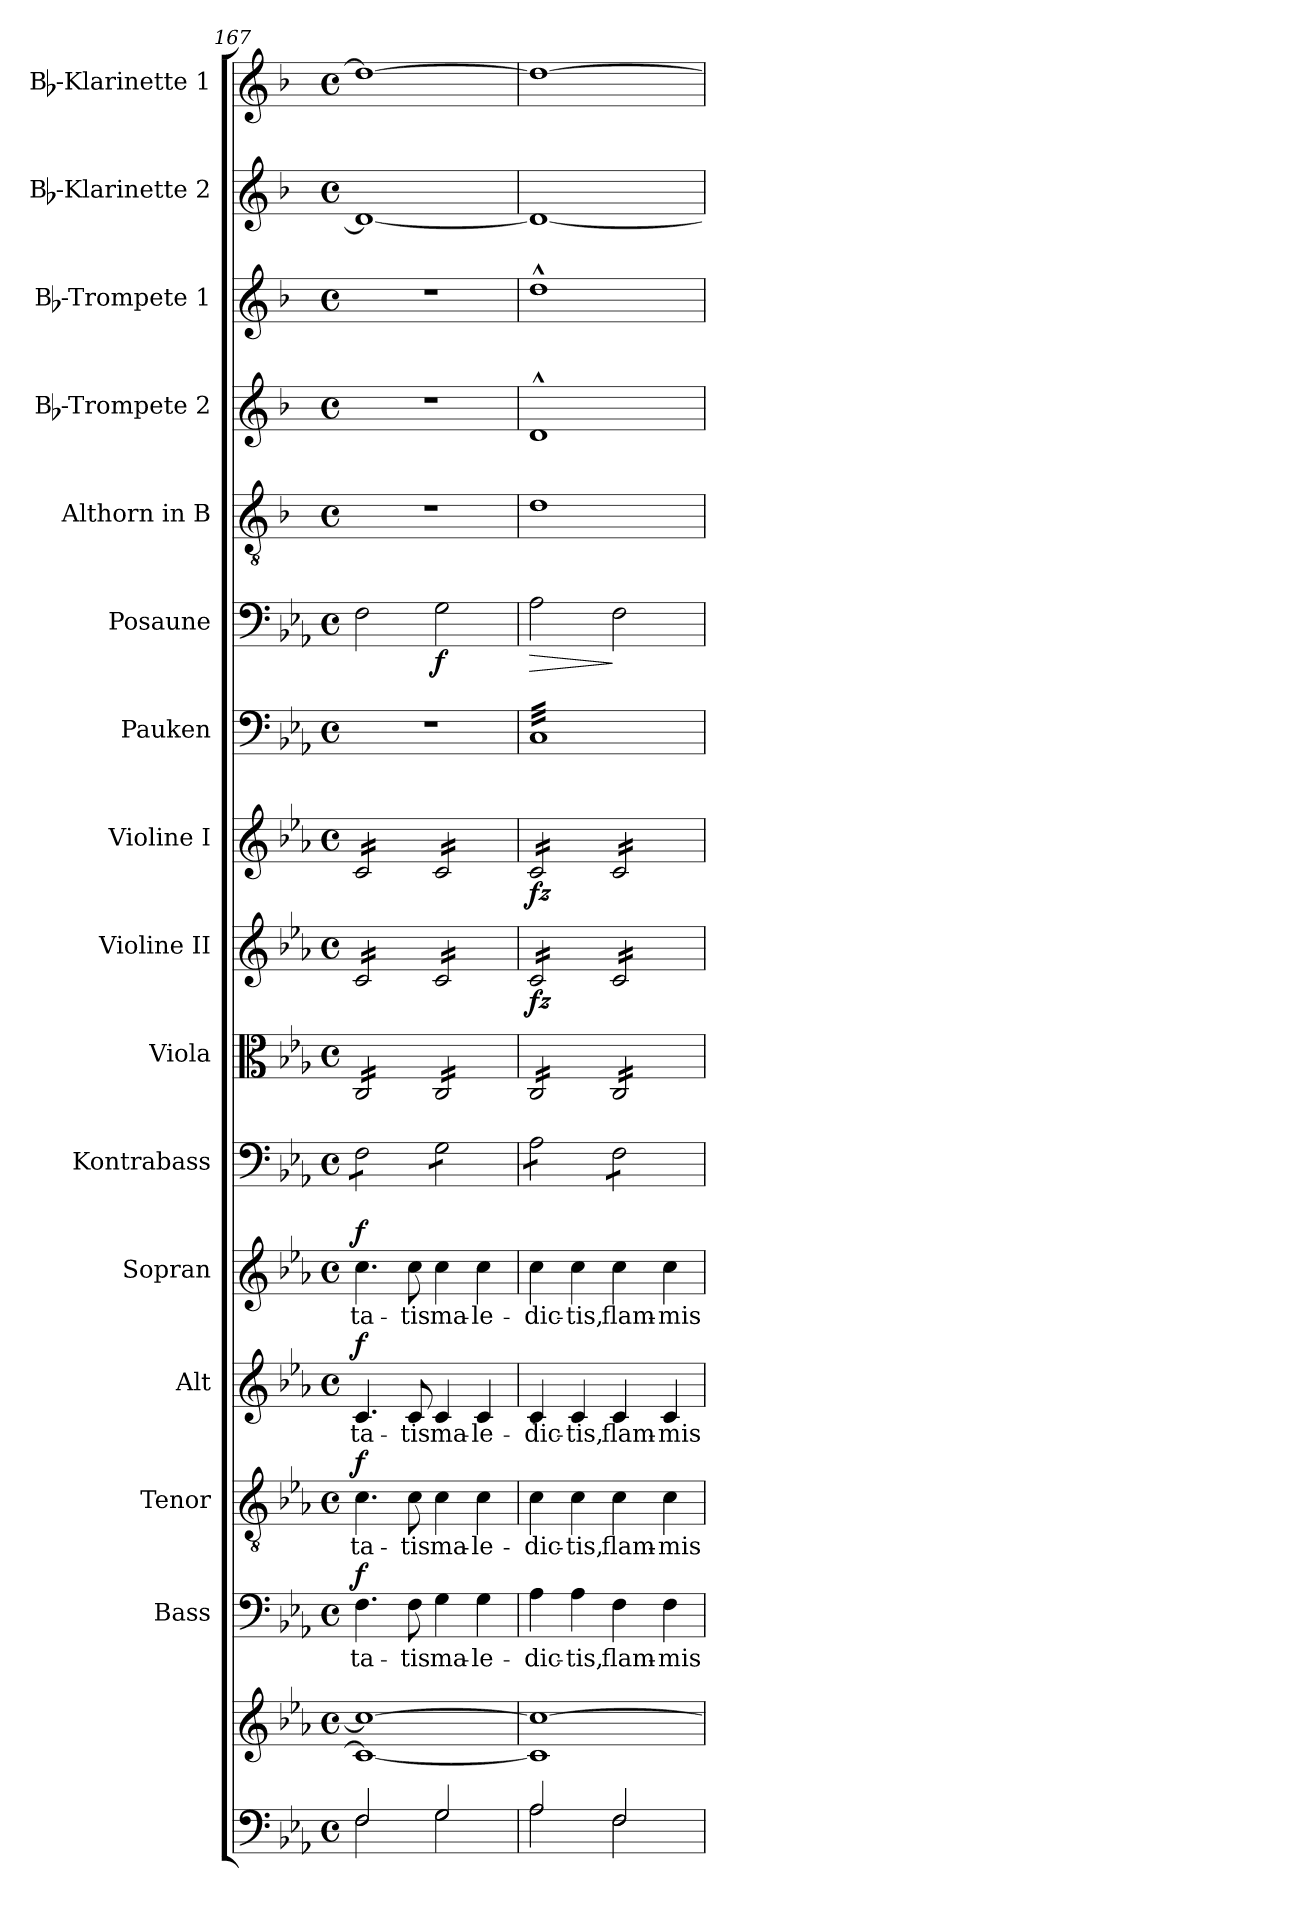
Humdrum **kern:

**kern	**kern	**kern	**text	**dynam	**kern	**text	**dynam	**kern	**text	**dynam	**kern	**text	**dynam	**kern	**kern	**kern	**dynam	**kern	**dynam	**kern	**kern	**dynam	**kern	**kern	**kern	**kern	**kern
*part16	*part16	*part15	*part15	*part15	*part14	*part14	*part14	*part13	*part13	*part13	*part12	*part12	*part12	*part11	*part10	*part9	*part9	*part8	*part8	*part7	*part6	*part6	*part5	*part4	*part3	*part2	*part1
*staff17	*staff16	*staff15	*staff15	*staff15	*staff14	*staff14	*staff14	*staff13	*staff13	*staff13	*staff12	*staff12	*staff12	*staff11	*staff10	*staff9	*staff9	*staff8	*staff8	*staff7	*staff6	*staff6	*staff5	*staff4	*staff3	*staff2	*staff1
*	*	*I"Bass	*	*	*I"Tenor	*	*	*I"Alt	*	*	*I"Sopran	*	*	*I"Kontrabass	*I"Viola	*I"Violine II	*	*I"Violine I	*	*I"Pauken	*I"Posaune	*	*I"Althorn in B	*I"Bb-Trompete 2	*I"Bb-Trompete 1	*I"Bb-Klarinette 2	*I"Bb-Klarinette 1
*	*	*I'B.	*	*	*I'T.	*	*	*I'A.	*	*	*I'S.	*	*	*I'Kb.	*I'Vla.	*I'Vl. II	*	*I'Vl. I	*	*I'Pk.	*I'Pos.	*	*	*I'Bb Trp. 2	*I'Bb Trp. 1	*I'Bb Kl. 2	*I'Bb Kl. 1
*clefF4	*clefG2	*clefF4	*	*	*clefGv2	*	*	*clefG2	*	*	*clefG2	*	*	*clefF4	*clefC3	*clefG2	*	*clefG2	*	*clefF4	*clefF4	*	*clefGv2	*clefG2	*clefG2	*clefG2	*clefG2
*	*	*	*	*	*	*	*	*	*	*	*	*	*	*ITrd7c12	*	*	*	*	*	*	*	*	*ITrd1c2	*ITrd1c2	*ITrd1c2	*ITrd1c2	*ITrd1c2
*k[b-e-a-]	*k[b-e-a-]	*k[b-e-a-]	*	*	*k[b-e-a-]	*	*	*k[b-e-a-]	*	*	*k[b-e-a-]	*	*	*k[b-e-a-]	*k[b-e-a-]	*k[b-e-a-]	*	*k[b-e-a-]	*	*k[b-e-a-]	*k[b-e-a-]	*	*k[b-e-a-]	*k[b-e-a-]	*k[b-e-a-]	*k[b-e-a-]	*k[b-e-a-]
*E-:	*E-:	*E-:	*	*	*E-:	*	*	*E-:	*	*	*E-:	*	*	*E-:	*E-:	*E-:	*	*E-:	*	*E-:	*E-:	*	*E-:	*E-:	*E-:	*E-:	*E-:
*M4/4	*M4/4	*M4/4	*	*	*M4/4	*	*	*M4/4	*	*	*M4/4	*	*	*M4/4	*M4/4	*M4/4	*	*M4/4	*	*M4/4	*M4/4	*	*M4/4	*M4/4	*M4/4	*M4/4	*M4/4
*met(c)	*met(c)	*met(c)	*	*	*met(c)	*	*	*met(c)	*	*	*met(c)	*	*	*met(c)	*met(c)	*met(c)	*	*met(c)	*	*met(c)	*met(c)	*	*met(c)	*met(c)	*met(c)	*met(c)	*met(c)
=167	=167	=167	=167	=167	=167	=167	=167	=167	=167	=167	=167	=167	=167	=167	=167	=167	=167	=167	=167	=167	=167	=167	=167	=167	=167	=167	=167
*^	*^	*	*	*	*	*	*	*	*	*	*	*	*	*	*	*	*	*	*	*	*	*	*	*	*	*	*
!	!	!	!	!	!LO:LY:b	!LO:DY:a	!	!LO:LY:b	!LO:DY:a	!	!LO:LY:b	!LO:DY:a	!	!LO:LY:b	!LO:DY:a	!	!	!	!	!	!	!	!	!	!	!	!	!	!
*	*	*	*	*	*	*	*	*	*	*	*	*	*	*	*	*tremolo	*	*	*	*	*	*	*	*	*	*	*	*	*
*	*	*	*	*	*	*	*	*	*	*	*	*	*	*	*	*	*tremolo	*	*	*	*	*	*	*	*	*	*	*	*
*	*	*	*	*	*	*	*	*	*	*	*	*	*	*	*	*	*	*tremolo	*	*	*	*	*	*	*	*	*	*	*
*	*	*	*	*	*	*	*	*	*	*	*	*	*	*	*	*	*	*	*	*tremolo	*	*	*	*	*	*	*	*	*
2F/	2F\	1cc_	1c_	4.F\	-ta-	f	4.c\	-ta-	f	4.c/	-ta-	f	4.cc\	-ta-	f	8FF\L	16C/LL	16c/LL	.	16c/LL	.	1r	2F\	.	1r	1r	1r	1c_	1cc_
.	.	.	.	.	.	.	.	.	.	.	.	.	.	.	.	.	16C/	16c/	.	16c/	.	.	.	.	.	.	.	.	.
.	.	.	.	.	.	.	.	.	.	.	.	.	.	.	.	8FF\	16C/	16c/	.	16c/	.	.	.	.	.	.	.	.	.
.	.	.	.	.	.	.	.	.	.	.	.	.	.	.	.	.	16C/	16c/	.	16c/	.	.	.	.	.	.	.	.	.
.	.	.	.	.	.	.	.	.	.	.	.	.	.	.	.	8FF\	16C/	16c/	.	16c/	.	.	.	.	.	.	.	.	.
.	.	.	.	.	.	.	.	.	.	.	.	.	.	.	.	.	16C/	16c/	.	16c/	.	.	.	.	.	.	.	.	.
!	!	!	!	!	!LO:LY:b	!	!	!LO:LY:b	!	!	!LO:LY:b	!	!	!LO:LY:b	!	!	!	!	!	!	!	!	!	!	!	!	!	!	!
.	.	.	.	8F\	-tis	.	8c\	-tis	.	8c/	-tis	.	8cc\	-tis	.	8FF\J	16C/	16c/	.	16c/	.	.	.	.	.	.	.	.	.
.	.	.	.	.	.	.	.	.	.	.	.	.	.	.	.	.	16C/JJ	16c/JJ	.	16c/JJ	.	.	.	.	.	.	.	.	.
!	!	!	!	!	!LO:LY:b	!	!	!LO:LY:b	!	!	!LO:LY:b	!	!	!LO:LY:b	!	!	!	!	!	!	!	!	!	!LO:DY:b	!	!	!	!	!
2G/	2G\	.	.	4G\	ma-	.	4c\	ma-	.	4c/	ma-	.	4cc\	ma-	.	8GG\L	16C/LL	16c/LL	.	16c/LL	.	.	2G\	f	.	.	.	.	.
.	.	.	.	.	.	.	.	.	.	.	.	.	.	.	.	.	16C/	16c/	.	16c/	.	.	.	.	.	.	.	.	.
.	.	.	.	.	.	.	.	.	.	.	.	.	.	.	.	8GG\	16C/	16c/	.	16c/	.	.	.	.	.	.	.	.	.
.	.	.	.	.	.	.	.	.	.	.	.	.	.	.	.	.	16C/	16c/	.	16c/	.	.	.	.	.	.	.	.	.
!	!	!	!	!	!LO:LY:b	!	!	!LO:LY:b	!	!	!LO:LY:b	!	!	!LO:LY:b	!	!	!	!	!	!	!	!	!	!	!	!	!	!	!
.	.	.	.	4G\	-le-	.	4c\	-le-	.	4c/	-le-	.	4cc\	-le-	.	8GG\	16C/	16c/	.	16c/	.	.	.	.	.	.	.	.	.
.	.	.	.	.	.	.	.	.	.	.	.	.	.	.	.	.	16C/	16c/	.	16c/	.	.	.	.	.	.	.	.	.
.	.	.	.	.	.	.	.	.	.	.	.	.	.	.	.	8GG\J	16C/	16c/	.	16c/	.	.	.	.	.	.	.	.	.
.	.	.	.	.	.	.	.	.	.	.	.	.	.	.	.	.	16C/JJ	16c/JJ	.	16c/JJ	.	.	.	.	.	.	.	.	.
=168	=168	=168	=168	=168	=168	=168	=168	=168	=168	=168	=168	=168	=168	=168	=168	=168	=168	=168	=168	=168	=168	=168	=168	=168	=168	=168	=168	=168	=168
!	!	!	!	!	!LO:LY:b	!	!	!LO:LY:b	!	!	!LO:LY:b	!	!	!LO:LY:b	!	!	!	!	!LO:DY:b	!	!LO:DY:b	!	!	!LO:HP:b	!	!	!	!	!
*	*	*	*	*	*	*	*	*	*	*	*	*	*	*	*	*	*	*	*	*	*	*tremolo	*	*	*	*	*	*	*
2A-/	2A-\	1cc_	1c]	4A-\	-dic-	.	4c\	-dic-	.	4c/	-dic-	.	4cc\	-dic-	.	8AA-\L	16C/LL	16c/LL	fz	16c/LL	fz	32CLLL	2A-\	>	1c	1c^^>	1cc^^>	1c_	1cc_
.	.	.	.	.	.	.	.	.	.	.	.	.	.	.	.	.	.	.	.	.	.	32C	.	.	.	.	.	.	.
.	.	.	.	.	.	.	.	.	.	.	.	.	.	.	.	.	16C/	16c/	.	16c/	.	32C	.	.	.	.	.	.	.
.	.	.	.	.	.	.	.	.	.	.	.	.	.	.	.	.	.	.	.	.	.	32C	.	.	.	.	.	.	.
.	.	.	.	.	.	.	.	.	.	.	.	.	.	.	.	8AA-\	16C/	16c/	.	16c/	.	32C	.	.	.	.	.	.	.
.	.	.	.	.	.	.	.	.	.	.	.	.	.	.	.	.	.	.	.	.	.	32C	.	.	.	.	.	.	.
.	.	.	.	.	.	.	.	.	.	.	.	.	.	.	.	.	16C/	16c/	.	16c/	.	32C	.	.	.	.	.	.	.
.	.	.	.	.	.	.	.	.	.	.	.	.	.	.	.	.	.	.	.	.	.	32C	.	.	.	.	.	.	.
!	!	!	!	!	!LO:LY:b	!	!	!LO:LY:b	!	!	!LO:LY:b	!	!	!LO:LY:b	!	!	!	!	!	!	!	!	!	!	!	!	!	!	!
.	.	.	.	4A-\	-tis,	.	4c\	-tis,	.	4c/	-tis,	.	4cc\	-tis,	.	8AA-\	16C/	16c/	.	16c/	.	32C	.	.	.	.	.	.	.
.	.	.	.	.	.	.	.	.	.	.	.	.	.	.	.	.	.	.	.	.	.	32C	.	.	.	.	.	.	.
.	.	.	.	.	.	.	.	.	.	.	.	.	.	.	.	.	16C/	16c/	.	16c/	.	32C	.	.	.	.	.	.	.
.	.	.	.	.	.	.	.	.	.	.	.	.	.	.	.	.	.	.	.	.	.	32C	.	.	.	.	.	.	.
.	.	.	.	.	.	.	.	.	.	.	.	.	.	.	.	8AA-\J	16C/	16c/	.	16c/	.	32C	.	.	.	.	.	.	.
.	.	.	.	.	.	.	.	.	.	.	.	.	.	.	.	.	.	.	.	.	.	32C	.	.	.	.	.	.	.
.	.	.	.	.	.	.	.	.	.	.	.	.	.	.	.	.	16C/JJ	16c/JJ	.	16c/JJ	.	32C	.	.	.	.	.	.	.
.	.	.	.	.	.	.	.	.	.	.	.	.	.	.	.	.	.	.	.	.	.	32C	.	.	.	.	.	.	.
!	!	!	!	!	!LO:LY:b	!	!	!LO:LY:b	!	!	!LO:LY:b	!	!	!LO:LY:b	!	!	!	!	!	!	!	!	!	!	!	!	!	!	!
2F/	2F\	.	.	4F\	flam-	.	4c\	flam-	.	4c/	flam-	.	4cc\	flam-	.	8FF\L	16C/LL	16c/LL	.	16c/LL	.	32C	2F\	]	.	.	.	.	.
.	.	.	.	.	.	.	.	.	.	.	.	.	.	.	.	.	.	.	.	.	.	32C	.	.	.	.	.	.	.
.	.	.	.	.	.	.	.	.	.	.	.	.	.	.	.	.	16C/	16c/	.	16c/	.	32C	.	.	.	.	.	.	.
.	.	.	.	.	.	.	.	.	.	.	.	.	.	.	.	.	.	.	.	.	.	32C	.	.	.	.	.	.	.
.	.	.	.	.	.	.	.	.	.	.	.	.	.	.	.	8FF\	16C/	16c/	.	16c/	.	32C	.	.	.	.	.	.	.
.	.	.	.	.	.	.	.	.	.	.	.	.	.	.	.	.	.	.	.	.	.	32C	.	.	.	.	.	.	.
.	.	.	.	.	.	.	.	.	.	.	.	.	.	.	.	.	16C/	16c/	.	16c/	.	32C	.	.	.	.	.	.	.
.	.	.	.	.	.	.	.	.	.	.	.	.	.	.	.	.	.	.	.	.	.	32C	.	.	.	.	.	.	.
!	!	!	!	!	!LO:LY:b	!	!	!LO:LY:b	!	!	!LO:LY:b	!	!	!LO:LY:b	!	!	!	!	!	!	!	!	!	!	!	!	!	!	!
.	.	.	.	4F\	-mis	.	4c\	-mis	.	4c/	-mis	.	4cc\	-mis	.	8FF\	16C/	16c/	.	16c/	.	32C	.	.	.	.	.	.	.
.	.	.	.	.	.	.	.	.	.	.	.	.	.	.	.	.	.	.	.	.	.	32C	.	.	.	.	.	.	.
.	.	.	.	.	.	.	.	.	.	.	.	.	.	.	.	.	16C/	16c/	.	16c/	.	32C	.	.	.	.	.	.	.
.	.	.	.	.	.	.	.	.	.	.	.	.	.	.	.	.	.	.	.	.	.	32C	.	.	.	.	.	.	.
.	.	.	.	.	.	.	.	.	.	.	.	.	.	.	.	8FF\J	16C/	16c/	.	16c/	.	32C	.	.	.	.	.	.	.
*	*	*	*	*	*	*	*	*	*	*	*	*	*	*	*	*Xtremolo	*	*	*	*	*	*	*	*	*	*	*	*	*
.	.	.	.	.	.	.	.	.	.	.	.	.	.	.	.	.	.	.	.	.	.	32C	.	.	.	.	.	.	.
.	.	.	.	.	.	.	.	.	.	.	.	.	.	.	.	.	16C/JJ	16c/JJ	.	16c/JJ	.	32C	.	.	.	.	.	.	.
*	*	*	*	*	*	*	*	*	*	*	*	*	*	*	*	*	*	*	*	*Xtremolo	*	*	*	*	*	*	*	*	*
*	*	*	*	*	*	*	*	*	*	*	*	*	*	*	*	*	*	*Xtremolo	*	*	*	*	*	*	*	*	*	*	*
*	*	*	*	*	*	*	*	*	*	*	*	*	*	*	*	*	*Xtremolo	*	*	*	*	*	*	*	*	*	*	*	*
.	.	.	.	.	.	.	.	.	.	.	.	.	.	.	.	.	.	.	.	.	.	32CJJJ	.	.	.	.	.	.	.
*	*	*	*	*	*	*	*	*	*	*	*	*	*	*	*	*	*	*	*	*	*	*Xtremolo	*	*	*	*	*	*	*
*v	*v	*	*	*	*	*	*	*	*	*	*	*	*	*	*	*	*	*	*	*	*	*	*	*	*	*	*	*	*
*	*v	*v	*	*	*	*	*	*	*	*	*	*	*	*	*	*	*	*	*	*	*	*	*	*	*	*	*	*
=	=	=	=	=	=	=	=	=	=	=	=	=	=	=	=	=	=	=	=	=	=	=	=	=	=	=	=
*-	*-	*-	*-	*-	*-	*-	*-	*-	*-	*-	*-	*-	*-	*-	*-	*-	*-	*-	*-	*-	*-	*-	*-	*-	*-	*-	*-
